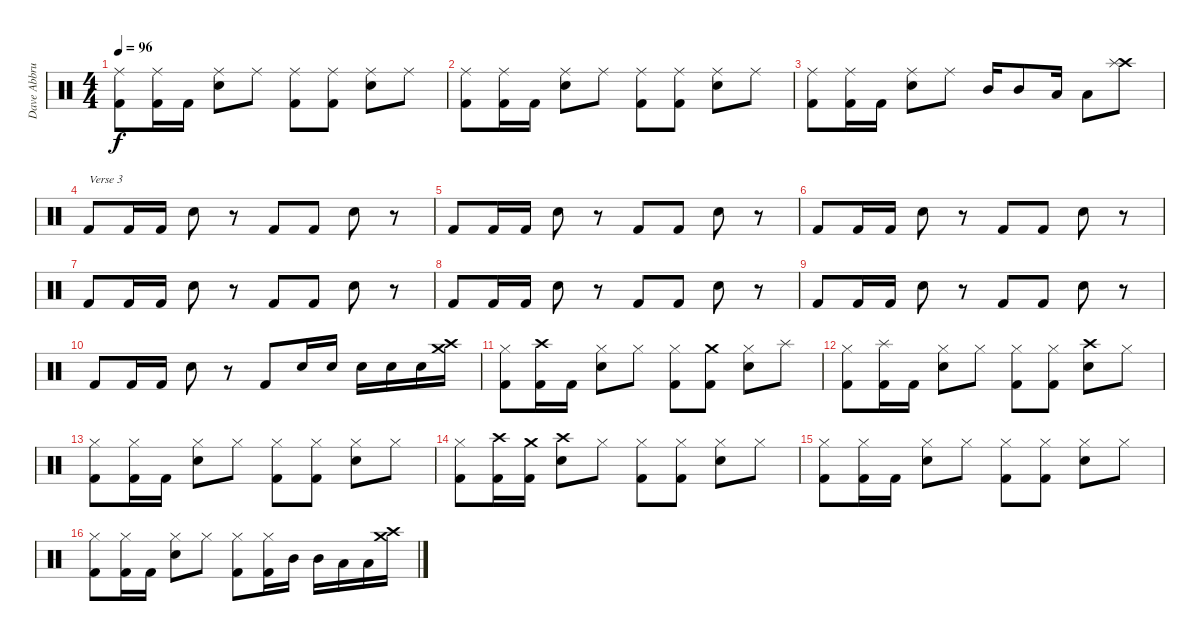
\track ("Dave Abbruzzese" "Dave Abbru") {instrument percussion}
\staff {score}
\articulation defaults
\ts (4 4)
\tempo 96
\clef neutral
\ks c
("Ride (middle)" "Kick (hit) 2").8{dy f} ("Ride (middle)" "Kick (hit) 2").16 "Kick (hit) 2".16 ("Ride (middle)" "Snare (hit) 2").8 "Ride (middle)".8 ("Ride (middle)" "Kick (hit) 2").8 ("Ride (middle)" "Kick (hit) 2").8 ("Ride (middle)" "Snare (hit) 2").8 "Ride (middle)".8 |
("Ride (middle)" "Kick (hit) 2").8 ("Ride (middle)" "Kick (hit) 2").16 "Kick (hit) 2".16 ("Ride (middle)" "Snare (hit) 2").8 "Ride (middle)".8 ("Ride (middle)" "Kick (hit) 2").8 ("Ride (middle)" "Kick (hit) 2").8 ("Ride (middle)" "Snare (hit) 2").8 "Ride (middle)".8 |
("Ride (middle)" "Kick (hit) 2").8 ("Ride (middle)" "Kick (hit) 2").16 "Kick (hit) 2".16 ("Ride (middle)" "Snare (hit) 2").8 "Ride (middle)".8 "Mid Tom (hit)".16 "Mid Tom (hit)".8 "Low Tom (hit)".16 "Low Tom (hit)".8 ("Crash high (hit)" "Splash (hit)").8 |
"Kick (hit) 2".8{txt "Verse 3"} "Kick (hit) 2".16 "Kick (hit) 2".16 "Snare (hit) 2".8 r.8 "Kick (hit) 2".8 "Kick (hit) 2".8 "Snare (hit) 2".8 r.8 |
"Kick (hit) 2".8 "Kick (hit) 2".16 "Kick (hit) 2".16 "Snare (hit) 2".8 r.8 "Kick (hit) 2".8 "Kick (hit) 2".8 "Snare (hit) 2".8 r.8 |
"Kick (hit) 2".8 "Kick (hit) 2".16 "Kick (hit) 2".16 "Snare (hit) 2".8 r.8 "Kick (hit) 2".8 "Kick (hit) 2".8 "Snare (hit) 2".8 r.8 |
"Kick (hit) 2".8 "Kick (hit) 2".16 "Kick (hit) 2".16 "Snare (hit) 2".8 r.8 "Kick (hit) 2".8 "Kick (hit) 2".8 "Snare (hit) 2".8 r.8 |
"Kick (hit) 2".8 "Kick (hit) 2".16 "Kick (hit) 2".16 "Snare (hit) 2".8 r.8 "Kick (hit) 2".8 "Kick (hit) 2".8 "Snare (hit) 2".8 r.8 |
"Kick (hit) 2".8 "Kick (hit) 2".16 "Kick (hit) 2".16 "Snare (hit) 2".8 r.8 "Kick (hit) 2".8 "Kick (hit) 2".8 "Snare (hit) 2".8 r.8 |
"Kick (hit) 2".8 "Kick (hit) 2".16 "Kick (hit) 2".16 "Snare (hit) 2".8 r.8 "Kick (hit) 2".8 "Snare (hit) 2".16 "Snare (hit) 2".16 "Snare (hit) 2".16 "Snare (hit) 2".16 "Snare (hit) 2".16 ("Crash high (hit)" "Crash medium (hit)").16 |
("Hi-Hat (closed)" "Kick (hit) 2").8 ("Crash high (hit)" "Kick (hit) 2").16 "Kick (hit) 2".16 ("Hi-Hat (closed)" "Snare (hit) 2").8 "Hi-Hat (closed)".8 ("Hi-Hat (closed)" "Kick (hit) 2").8 ("Crash medium (hit)" "Kick (hit) 2").8 ("Hi-Hat (closed)" "Snare (hit) 2").8 "Splash (hit)".8 |
("Hi-Hat (closed)" "Kick (hit) 2").8 ("Splash (hit)" "Kick (hit) 2").16 "Kick (hit) 2".16 ("Hi-Hat (closed)" "Snare (hit) 2").8 "Hi-Hat (closed)".8 ("Hi-Hat (closed)" "Kick (hit) 2").8 ("Hi-Hat (closed)" "Kick (hit) 2").8 ("Crash high (hit)" "Snare (hit) 2").8 "Hi-Hat (closed)".8 |
("Hi-Hat (closed)" "Kick (hit) 2").8 ("Hi-Hat (closed)" "Kick (hit) 2").16 "Kick (hit) 2".16 ("Hi-Hat (closed)" "Snare (hit) 2").8 "Hi-Hat (closed)".8 ("Hi-Hat (closed)" "Kick (hit) 2").8 ("Hi-Hat (closed)" "Kick (hit) 2").8 ("Hi-Hat (closed)" "Snare (hit) 2").8 "Hi-Hat (closed)".8 |
("Hi-Hat (closed)" "Kick (hit) 2").8 ("Crash high (hit)" "Kick (hit) 2").16 ("Crash medium (hit)" "Kick (hit) 2").16 ("Crash high (hit)" "Snare (hit) 2").8 "Hi-Hat (closed)".8 ("Hi-Hat (closed)" "Kick (hit) 2").8 ("Hi-Hat (closed)" "Kick (hit) 2").8 ("Hi-Hat (closed)" "Snare (hit) 2").8 "Hi-Hat (closed)".8 |
("Hi-Hat (closed)" "Kick (hit) 2").8 ("Hi-Hat (closed)" "Kick (hit) 2").16 "Kick (hit) 2".16 ("Hi-Hat (closed)" "Snare (hit) 2").8 "Hi-Hat (closed)".8 ("Hi-Hat (closed)" "Kick (hit) 2").8 ("Hi-Hat (closed)" "Kick (hit) 2").8 ("Hi-Hat (closed)" "Snare (hit) 2").8 "Hi-Hat (closed)".8 |
("Hi-Hat (closed)" "Kick (hit) 2").8 ("Hi-Hat (closed)" "Kick (hit) 2").16 "Kick (hit) 2".16 ("Hi-Hat (closed)" "Snare (hit) 2").8 "Hi-Hat (closed)".8 ("Hi-Hat (closed)" "Kick (hit) 2").8 ("Hi-Hat (closed)" "Kick (hit) 2").16 "Mid Tom (hit)".16 "Mid Tom (hit)".16 "Low Tom (hit)".16 "Low Tom (hit)".16 ("Crash medium (hit)" "Crash high (hit)").16
